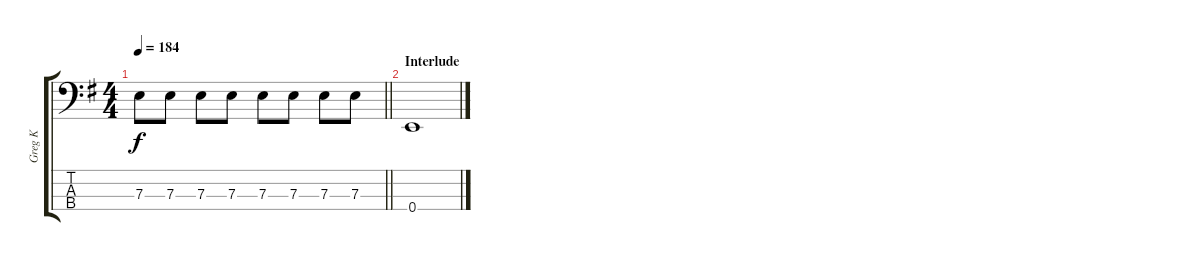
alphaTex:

\track ("Greg K" "Greg K") {instrument electricbasspick}
\staff {score tabs}
\tuning (G2 D2 A1 E1) {hide}
\ts (4 4)
\tempo 184
\clef f4
\barLineRight lightlight
\ks eminor
7.3.8{dy f} 7.3.8 7.3.8 7.3.8 7.3.8 7.3.8 7.3.8 7.3.8 |
\section ("" "Interlude")
0.4.1{volume 13}
